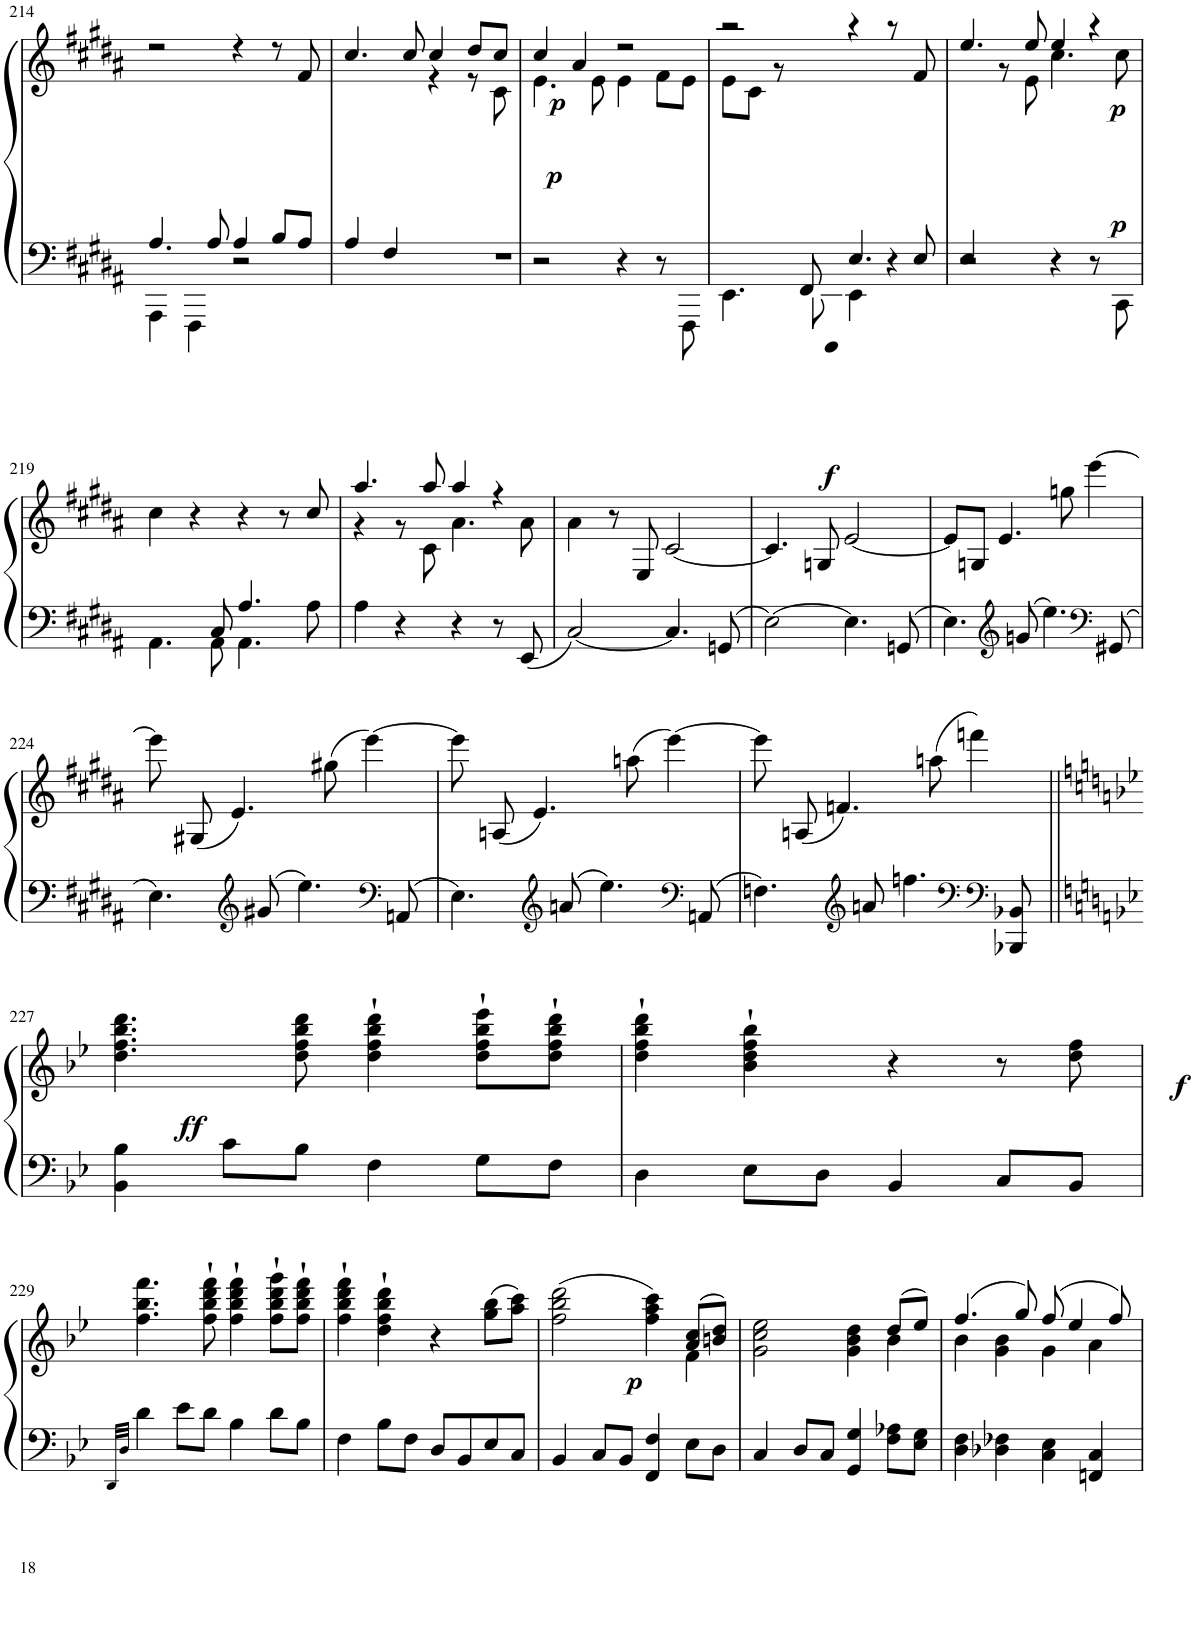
**kern	**kern	**dynam
*part1	*part1	*part1
*staff2	*staff1	*staff1/2
*I"Piano	*	*
*I'Pno	*	*
!!LO:PB:g=z
*clefF4	*clefG2	*
*k[f#c#g#d#a#]	*k[f#c#g#d#a#]	*
*M4/4	*M4/4	*
*met(c|)	*met(c|)	*
=214	=214	=214
*^	*	*
4.A#/	4AAA#\	2r	.
.	4FFF#\	.	.
8A#/	.	.	.
4A#/	2r	4r	.
8B/L	.	8r	.
!	!	!	!LO:DY:b
!	!	!	!LO:DY:n=1:b
8A#/J	.	8f#/	p p
=215	=215	=215	=215
*	*	*^	*
4A#/	1r	4.cc#/	2ryy	.
4F#/	.	.	.	.
.	.	8cc#/	.	.
2ryy	.	4cc#/	4r	.
.	.	8dd#/L	8r	.
.	.	8cc#/J	8c#\	.
*v	*v	*	*	*
=216	=216	=216	=216
2r	4cc#/	4.e\	.
.	4a#/	.	.
.	.	8e\	.
4r	2r	4e\	.
8r	.	8f#\L	.
!	!	!	!LO:DY:b=2
8FFF#\	.	8e\J	f
=217	=217	=217	=217
*^	*	*	*
4.ryy	4.EE\	2r	8e\L	.
.	.	.	8c#\J	.
.	.	.	8r	.
8FF#/	8EE\	.	2ryy	.
4.E/	4EE\	4r	.	.
.	4r	8r	.	.
!	!	!	!	!LO:DY:b
!	!	!	!	!LO:DY:n=1:b
8E/	.	8f#/	8ryy	p p
=218	=218	=218	=218	=218
4E/	2r	4.ee/	4ryy	.
2.ryy	.	.	8r	.
.	.	8ee/	8e\	.
.	4r	4ee/	4.cc#\	.
.	8r	4r	.	.
.	8CC#\	.	8cc#\	.
*	*	*v	*v	*
!!LO:LB:g=z
=219	=219	=219	=219
4.AA#\	4.ryy	4cc#\	.
.	.	4r	.
8C#/	8AA#\	.	.
4.A#/	4.AA#\	4r	.
.	.	8r	.
8A#\	8ryy	8cc#/	.
*v	*v	*	*
=220	=220	=220
*	*^	*
4A#\	4.aa#/	4r	.
4r	.	8r	.
.	8aa#/	8c#\	.
4r	4aa#/	4.a#\	.
8r	4r	.	.
8EE/	.	8a#\	.
*	*v	*v	*
=221	=221	=221
[2C#/	4a#\	.
.	8r	.
.	8E/	.
4.C#/]	[2c#/	.
8GGn/	.	.
=222	=222	=222
[2E\	4.c#/]	.
.	8Gn/	.
4.E\]	[2e/	.
8GGn/	.	.
=223	=223	=223
4.E\	8e/L]	.
.	8Gn/J	.
.	4.e/	.
*clefG2	*	*
8gn/	.	.
4.ee\	.	.
.	8ggn\	.
.	[4eee\	.
*clefF4	*	*
8GG#X/	.	.
!!LO:LB:g=z
=224	=224	=224
4.E\	8eee\]	.
.	(8G#X/	.
.	4.e/)	.
*clefG2	*	*
8g#X/	.	.
4.ee\	.	.
.	(8gg#X\	.
.	[4eee\)	.
*clefF4	*	*
8AAn/	.	.
=225	=225	=225
4.E\	8eee\]	.
.	(8An/	.
.	4.e/)	.
*clefG2	*	*
8an/	.	.
4.ee\	.	.
.	(8aan\	.
.	[4eee\)	.
*clefF4	*	*
8AAn/	.	.
=226	=226	=226
4.Fn\	8eee\]	.
.	(8An/	.
.	4.fn/)	.
*clefG2	*	*
8an/	.	.
4.ffn\	.	.
.	(8aan\	.
*clefF4	*	*
.	4fffn\)	.
*clefF4	*	*
!	!	!LO:DY:b=2
8BBB-X/ 8BB-X/	.	f
!!LO:LB:g=z
=227||	=227||	=227||
*k[b-e-]	*k[b-e-]	*
!	!	!LO:DY:b
4BB-\ 4B-\	4.dd\ 4.ff\ 4.bb-\ 4.ddd\	ff
8c\L	.	.
8B-\J	8dd\ 8ff\ 8bb-\ 8ddd\	.
4F\	4dd\'` 4ff\'` 4bb-\'` 4ddd\'`	.
8G\L	8dd\'` 8ff\'` 8bb-\'` 8eee-\'`L	.
8F\J	8dd\'` 8ff\'` 8bb-\'` 8ddd\'`J	.
=228	=228	=228
4D\	4dd\'` 4ff\'` 4bb-\'` 4ddd\'`	.
8E-\L	4b-\'` 4dd\'` 4ff\'` 4bb-\'`	.
8D\J	.	.
4BB-/	4r	.
8C/L	8r	.
8BB-/J	8dd\ 8ff\	.
!!LO:LB:g=z
=229	=229	=229
32qDD/LLL	.	.
32qD/JJJ	.	.
4d\	4.ff\ 4.bb-\ 4.fff\	.
8e-\L	.	.
8d\J	8ff\'` 8bb-\'` 8ddd\'` 8fff\'`	.
4B-\	4ff\'` 4bb-\'` 4ddd\'` 4fff\'`	.
8d\L	8ff\'` 8bb-\'` 8ddd\'` 8ggg\'`L	.
8B-\J	8ff\'` 8bb-\'` 8ddd\'` 8fff\'`J	.
=230	=230	=230
4F\	4ff\'` 4bb-\'` 4ddd\'` 4fff\'`	.
8B-\L	4dd\'` 4ff\'` 4bb-\'` 4ddd\'`	.
8F\J	.	.
8D/L	4r	.
8BB-/	.	.
!	!	!LO:DY:b
8E-/	(8gg\ 8bb-\L	p
8C/J	8aa\ 8ccc\J)	.
=231	=231	=231
*	*^	*
4BB-/	(2ff\ 2bb-\ 2ddd\	2.ryy	.
8C/L	.	.	.
8BB-/J	.	.	.
4FF/ 4F/	4ff\ 4aa\ 4ccc\)	.	.
8E-\L	(8a/ 8cc/L	4f\	.
8D\J	8bn/ 8dd/J)	.	.
=232	=232	=232	=232
4C/	2g\ 2cc\ 2ee-\	2.ryy	.
8D/L	.	.	.
8C/J	.	.	.
4GG/ 4G/	4g\ 4b-\ 4dd\	.	.
8F\ 8A-X\L	(8dd/L	4b-\	.
8E-\ 8G\J	8ee-/J)	.	.
=233	=233	=233	=233
4D\ 4F\	(4.ff/	4b-\	.
4D-X\ 4F-X\	.	4g\ 4b-\	.
.	8gg/)	.	.
4C\ 4E-\	(8ff/	4g\	.
.	4ee-/	.	.
4FFn/ 4C/	.	4a\	.
.	8ff/)	.	.
*	*v	*v	*
=	=	=
*-	*-	*-
